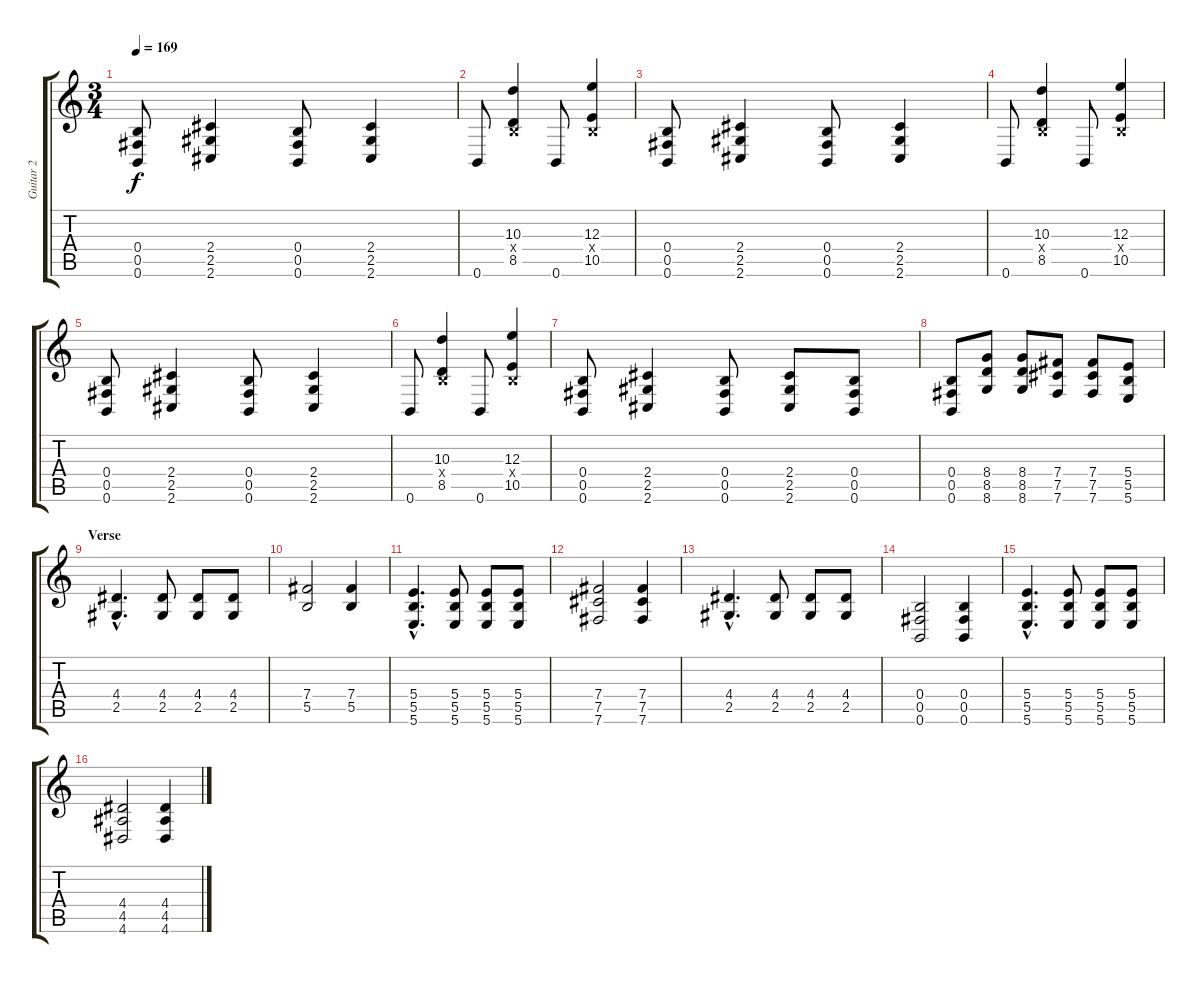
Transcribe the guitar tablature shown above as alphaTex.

\track ("Guitar 2" "Guitar 2") {instrument distortionguitar}
\staff {score tabs}
\tuning (Db4 Ab3 E3 B2 Gb2 B1) {hide}
\ts (3 4)
\tempo 169
\clef g2
\ks c
(0.4 0.5 0.6).8{dy f} (2.4 2.5 2.6).4 (0.4 0.5 0.6).8 (2.4 2.5 2.6).4 |
0.6.8 (10.3 0.4{x} 8.5).4 0.6.8 (12.3 0.4{x} 10.5).4 |
(0.4 0.5 0.6).8 (2.4 2.5 2.6).4 (0.4 0.5 0.6).8 (2.4 2.5 2.6).4 |
0.6.8 (10.3 0.4{x} 8.5).4 0.6.8 (12.3 0.4{x} 10.5).4 |
(0.4 0.5 0.6).8 (2.4 2.5 2.6).4 (0.4 0.5 0.6).8 (2.4 2.5 2.6).4 |
0.6.8 (10.3 0.4{x} 8.5).4 0.6.8 (12.3 0.4{x} 10.5).4 |
(0.4 0.5 0.6).8 (2.4 2.5 2.6).4 (0.4 0.5 0.6).8 (2.4 2.5 2.6).8 (0.4 0.5 0.6).8 |
(0.4 0.5 0.6).8 (8.4 8.5 8.6).8 (8.4 8.5 8.6).8 (7.4 7.5 7.6).8 (7.4 7.5 7.6).8 (5.4 5.5 5.6).8 |
\section ("" "Verse")
(4.4{hac} 2.5{hac}).4{d} (4.4 2.5).8 (4.4 2.5).8 (4.4 2.5).8 |
(7.4 5.5).2 (7.4 5.5).4 |
(5.4{hac} 5.5{hac} 5.6{hac}).4{d} (5.4 5.5 5.6).8 (5.4 5.5 5.6).8 (5.4 5.5 5.6).8 |
(7.4 7.5 7.6).2 (7.4 7.5 7.6).4 |
(4.4{hac} 2.5{hac}).4{d} (4.4 2.5).8 (4.4 2.5).8 (4.4 2.5).8 |
(0.4 0.5 0.6).2 (0.4 0.5 0.6).4 |
(5.4{hac} 5.5{hac} 5.6{hac}).4{d} (5.4 5.5 5.6).8 (5.4 5.5 5.6).8 (5.4 5.5 5.6).8 |
(4.4 4.5 4.6).2 (4.4 4.5 4.6).4
